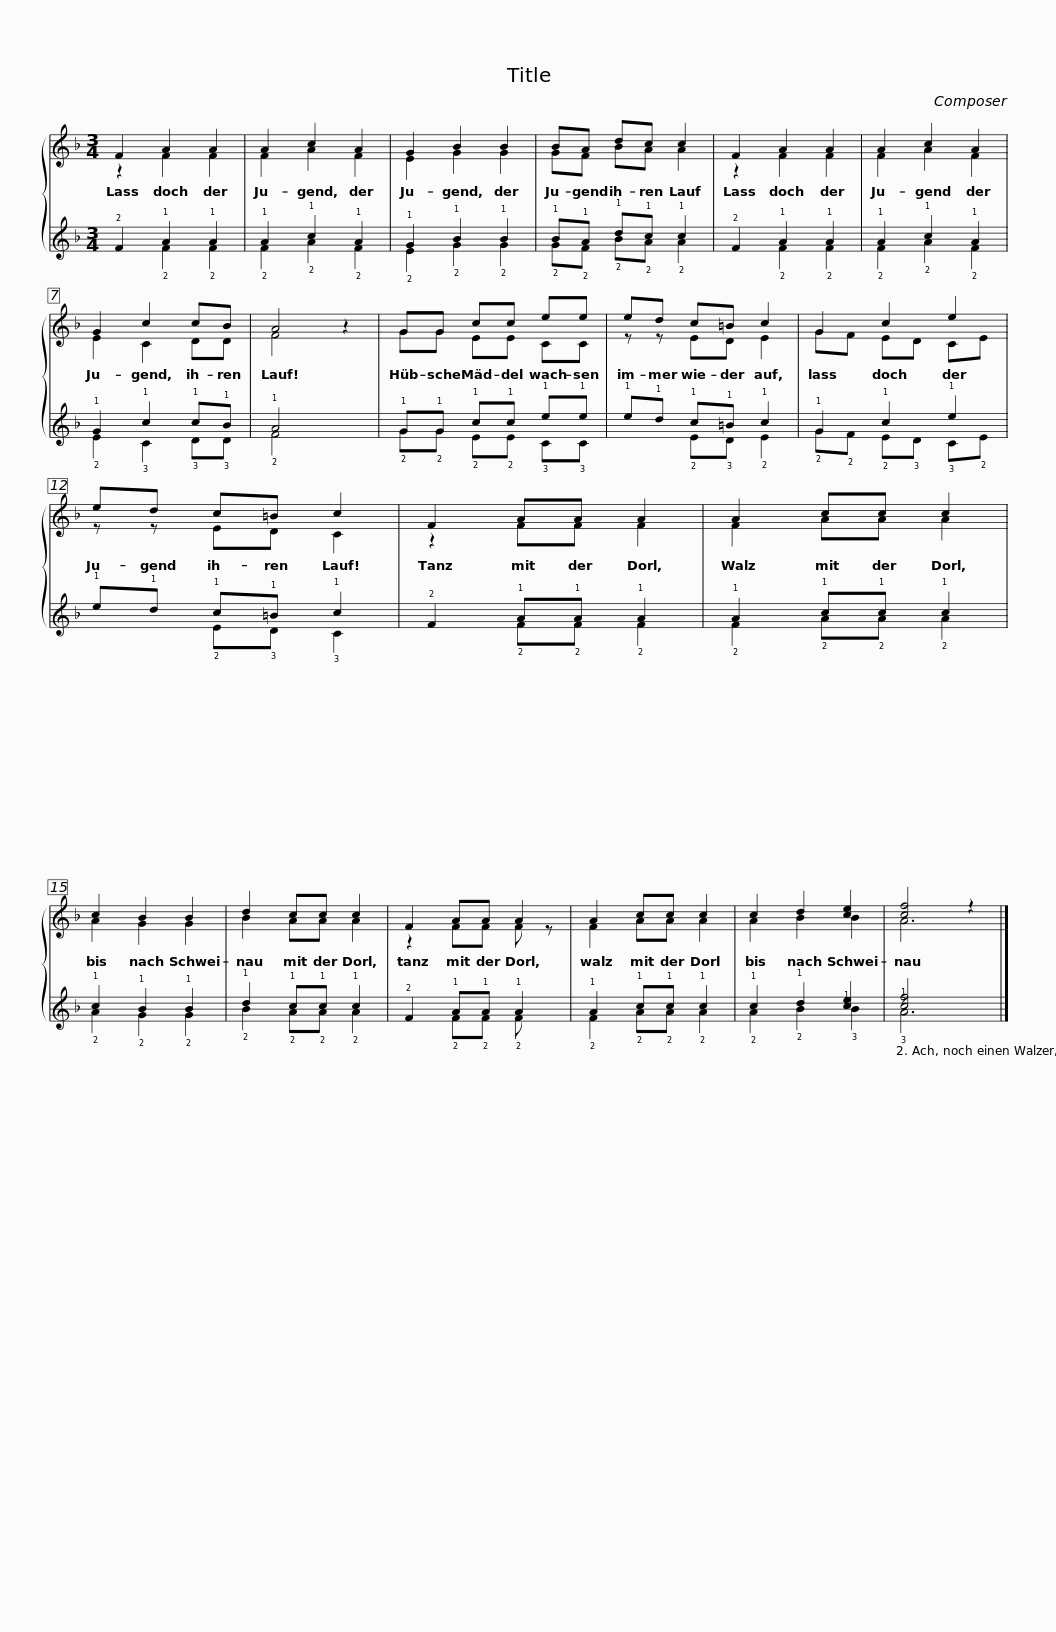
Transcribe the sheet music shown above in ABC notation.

X:1
%%score { ( 1 2 ) | ( 3 4 ) }
L:1/8
M:3/4
I:linebreak $
K:F
V:1 treble
V:2 treble
V:3 tab stafflines=5 strings="C3,G3,C4,E4,G4 "
V:4 tab stafflines=5 strings="C3,G3,C4,E4,G4 "
V:1
 F2 A2 A2 | A2 c2 A2 | G2 B2 B2 | BA dc c2 | F2 A2 A2 |$ %5
 A2 c2 A2 | G2 c2 cB | A4 z2 | GG cc ee | ed c=B c2 |$ %10
 G2 c2 e2 | ed c=B c2 | F2 AA A2 | A2 cc c2 |$ c2 B2 B2 | %15
 d2 cc c2 | F2 AA A2 | A2 cc c2 | c2 d2 [ce]2 |$ [cf]4 z2 |] %20
V:2
 z2 F2 F2 | F2 A2 F2 | E2 G2 G2 | GF BA A2 | z2 F2 F2 |$ %5
 F2 A2 F2 | E2 C2 DD | F4 z2 | GG EE CC | z z ED E2 |$ %10
 GF ED CE | z z ED C2 | z2 FF F2 | F2 AA A2 |$ A2 G2 G2 | %15
 B2 AA A2 | z2 FF F z | F2 AA A2 | A2 B2 B2 |$ A6 |] %20
V:3
 !2!F2 !1!A2 !1!A2 | !1!A2 !1!c2 !1!A2 | !1!G2 !1!B2 !1!B2 | !1!B!1!A !1!d!1!c !1!c2 | !2!F2 !1!A2 !1!A2 |$ %5
 !1!A2 !1!c2 !1!A2 | !1!G2 !1!c2 !1!c!1!B | !1!A4 x2 | !1!G!1!G !1!c!1!c !1!e!1!e | !1!e!1!d !1!c!1!=B !1!c2 |$ %10
 !1!G2 !1!c2 !1!e2 | !1!e!1!d !1!c!1!=B !1!c2 | !2!F2 !1!A!1!A !1!A2 | !1!A2 !1!c!1!c !1!c2 |$ !1!c2 !1!B2 !1!B2 | %15
 !1!d2 !1!c!1!c !1!c2 | !2!F2 !1!A!1!A !1!A2 | !1!A2 !1!c!1!c !1!c2 | !1!c2 !1!d2 [!2!c!1!e]2 |$ [!2!c!1!f]4 x2 |] %20
V:4
 x2 !2!F2 !2!F2 | !2!F2 !2!A2 !2!F2 | !2!E2 !2!G2 !2!G2 | !2!G!2!F !2!B!2!A !2!A2 | x2 !2!F2 !2!F2 |$ %5
 !2!F2 !2!A2 !2!F2 | !2!E2 !3!C2 !3!D!3!D | !2!F4 x2 | !2!G!2!G !2!E!2!E !3!C!3!C | x x !2!E!3!D !2!E2 |$ %10
 !2!G!2!F !2!E!3!D !3!C!2!E | x x !2!E!3!D !3!C2 | x2 !2!F!2!F !2!F2 | !2!F2 !2!A!2!A !2!A2 |$ !2!A2 !2!G2 !2!G2 | %15
 !2!B2 !2!A!2!A !2!A2 | x2 !2!F!2!F !2!F x | !2!F2 !2!A!2!A !2!A2 | !2!A2 !2!B2 !3!B2 |$ !3!A6 |] %20
